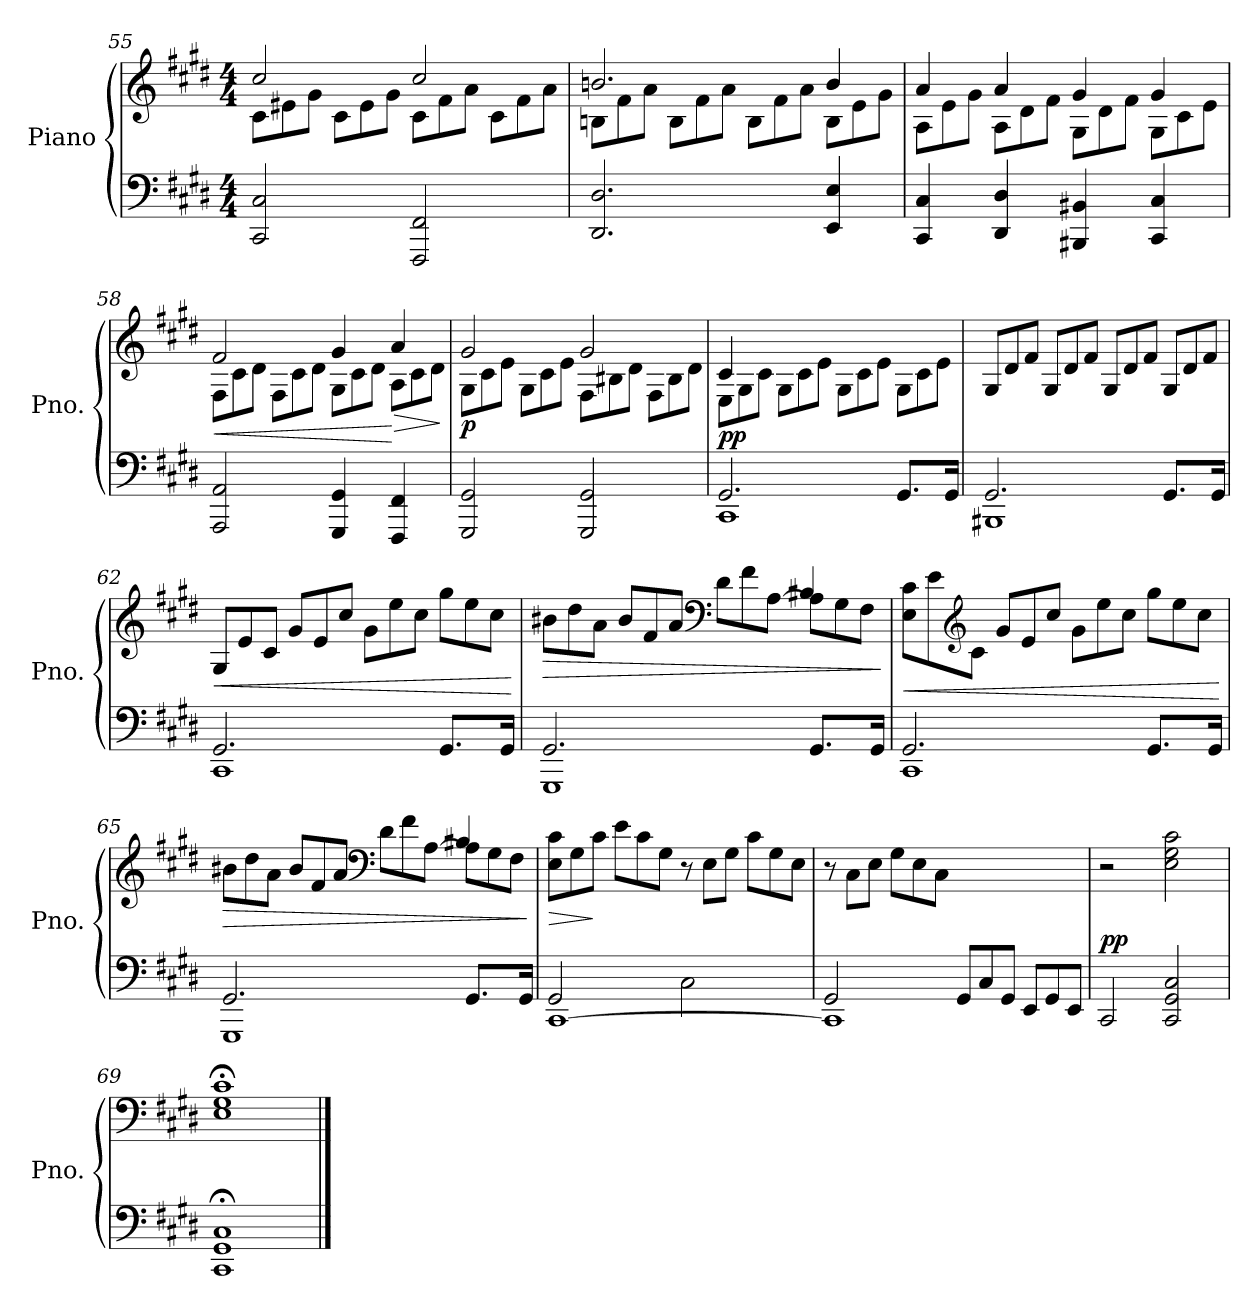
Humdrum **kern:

**kern	**kern	**dynam
*part1	*part1	*part1
*staff2	*staff1	*staff1/2
*I"Piano	*	*
*I'Pno.	*	*
*clefF4	*clefG2	*
*k[f#c#g#d#]	*k[f#c#g#d#]	*
*M4/4	*M4/4	*
*	*Xtuplet	*
=55	=55	=55
*	*^	*
2CC#/ 2C#/	12c#\L	2cc#/	.
.	12e#X\	.	.
.	12g#\J	.	.
.	12c#\L	.	.
.	12e#\	.	.
.	12g#\J	.	.
2FFF#/ 2FF#/	12c#\L	2cc#/	.
.	12f#\	.	.
.	12a\J	.	.
.	12c#\L	.	.
.	12f#\	.	.
.	12a\J	.	.
!!LO:LB:g=z	!!
=56	=56	=56	=56
2.DD#/ 2.D#/	12Bn\L	2.bn/	.
.	12f#\	.	.
.	12a\J	.	.
.	12B\L	.	.
.	12f#\	.	.
.	12a\J	.	.
.	12B\L	.	.
.	12f#\	.	.
.	12a\J	.	.
4EE/ 4E/	12B\L	4b/	.
.	12e\	.	.
.	12g#\J	.	.
=57	=57	=57	=57
4CC#/ 4C#/	12A\L	4a/	.
.	12e\	.	.
.	12g#\J	.	.
4DD#/ 4D#/	12A\L	4a/	.
.	12d#\	.	.
.	12f#\J	.	.
4BBB#X/ 4BB#X/	12G#\L	4g#/	.
.	12d#\	.	.
.	12f#\J	.	.
4CC#/ 4C#/	12G#\L	4g#/	.
.	12c#\	.	.
.	12e\J	.	.
=58	=58	=58	=58
!	!	!	!LO:HP:b
2AAA/ 2AA/	12F#\L	2f#/	<
.	12c#\	.	.
.	12d#\J	.	.
.	12F#\L	.	.
.	12c#\	.	.
.	12d#\J	.	.
4GGG#/ 4GG#/	12G#\L	4g#/	.
.	12c#\	.	.
.	12d#\J	.	.
!	!	!	!LO:HP:n=1:b
4FFF#/ 4FF#/	12A\L	4a/	[ >
.	12c#\	.	.
.	12d#\J	.	.
*	*v	*v	*
.	.	]
!!LO:LB:g=z
=59	=59	=59
*	*^	*
!	!	!	!LO:DY:b
2GGG#/ 2GG#/	12G#\L	2g#/	p
.	12c#\	.	.
.	12e\J	.	.
.	12G#\L	.	.
.	12c#\	.	.
.	12e\J	.	.
2GGG#/ 2GG#/	12F#\L	2g#/	.
.	12B#X\	.	.
.	12d#\J	.	.
.	12F#\L	.	.
.	12B#\	.	.
.	12d#\J	.	.
=60	=60	=60	=60
*^	*	*	*
!	!	!	!	!LO:DY:a=2
1CC#	2.GG#/	12E\L	4c#/	pp
.	.	12G#\	.	.
.	.	12c#\J	.	.
.	.	12G#\L	2.ryy	.
.	.	12c#\	.	.
.	.	12e\J	.	.
.	.	12G#\L	.	.
.	.	12c#\	.	.
.	.	12e\J	.	.
.	8.GG#/L	12G#\L	.	.
.	.	12c#\	.	.
.	.	12e\J	.	.
.	16GG#/Jk	.	.	.
*	*	*v	*v	*
=61	=61	=61	=61
1BBB#X	2.GG#/	12G#/L	.
.	.	12d#/	.
.	.	12f#/J	.
.	.	12G#/L	.
.	.	12d#/	.
.	.	12f#/J	.
.	.	12G#/L	.
.	.	12d#/	.
.	.	12f#/J	.
.	8.GG#/L	12G#/L	.
.	.	12d#/	.
.	.	12f#/J	.
.	16GG#/Jk	.	.
!!LO:LB:g=z
=62	=62	=62	=62
!	!	!	!LO:HP:b
1CC#	2.GG#/	12G#/L	<
.	.	12e/	.
.	.	12c#/J	.
.	.	12g#/L	.
.	.	12e/	.
.	.	12cc#/J	.
.	.	12g#\L	.
.	.	12ee\	.
.	.	12cc#\J	.
.	8.GG#/L	12gg#\L	.
.	.	12ee\	.
.	.	12cc#\J	.
.	16GG#/Jk	.	.
*v	*v	*	*
.	.	[
=63	=63	=63
*^	*	*
!	!	!	!LO:HP:b
*	*	*^	*
1GGG#	2.GG#/	12b#X\L	2.ryy	>
.	.	12dd#\	.	.
.	.	12a\J	.	.
.	.	12b#/L	.	.
.	.	12f#/	.	.
.	.	12a/J	.	.
*	*	*clefF4	*	*
.	.	12d#\L	.	.
.	.	12f#\	.	.
.	.	[12A\J	.	.
.	8.GG#/L	12A\L]	4B#X/	.
.	.	12G#\	.	.
.	.	12F#\J	.	.
.	16GG#/Jk	.	.	.
*v	*v	*	*	*
*	*v	*v	*
.	.	]
=64	=64	=64
*^	*	*
!	!	!	!LO:HP:b
1CC#	2.GG#/	12E\ 12c#\L	<
.	.	12e\	.
*	*	*clefG2	*
.	.	12c#\J	.
.	.	12g#/L	.
.	.	12e/	.
.	.	12cc#/J	.
.	.	12g#\L	.
.	.	12ee\	.
.	.	12cc#\J	.
.	8.GG#/L	12gg#\L	.
.	.	12ee\	.
.	.	12cc#\J	.
.	16GG#/Jk	.	.
*v	*v	*	*
.	.	[
!!LO:LB:g=z
=65	=65	=65
*^	*	*
!	!	!	!LO:HP:b
*	*	*^	*
1GGG#	2.GG#/	12b#X\L	2.ryy	>
.	.	12dd#\	.	.
.	.	12a\J	.	.
.	.	12b#/L	.	.
.	.	12f#/	.	.
.	.	12a/J	.	.
*	*	*clefF4	*	*
.	.	12d#\L	.	.
.	.	12f#\	.	.
.	.	[12A\J	.	.
.	8.GG#/L	12A\L]	4B#X/	.
.	.	12G#\	.	.
.	.	12F#\J	.	.
.	16GG#/Jk	.	.	.
*v	*v	*	*	*
*	*v	*v	*
.	.	]
=66	=66	=66
*^	*	*
!	!	!	!LO:HP:b
[1CC#	2GG#/	12E\ 12c#\L	>
.	.	12G#\	.
.	.	12c#\J	]
.	.	12e\L	.
.	.	12c#\	.
.	.	12G#\J	.
.	2C#\	12r	.
.	.	12E\L	.
.	.	12G#\J	.
.	.	12c#\L	.
.	.	12G#\	.
.	.	12E\J	.
=67	=67	=67	=67
*	*^	*	*
2ryy	1CC#]	2GG#/	12r	.
.	.	.	12C#\L	.
.	.	.	12E\J	.
.	.	.	12G#\L	.
.	.	.	12E\	.
.	.	.	12C#\J	.
*Xtuplet	*	*	*	*
12GG#/L	.	2ryy	2ryy	.
12C#/	.	.	.	.
12GG#/J	.	.	.	.
12EE/L	.	.	.	.
12GG#/	.	.	.	.
12EE/J	.	.	.	.
*v	*v	*v	*	*
!!LO:LB:g=z
=68	=68	=68
!	!	!LO:DY:a=2
2CC#/	2r	pp
2CC#/ 2GG#/ 2C#/	2E\ 2G#\ 2c#\	.
=69	=69	=69
1CC#;< 1GG#;< 1C#;<	1E;< 1G#;< 1c#;<	.
==	==	==
*-	*-	*-
